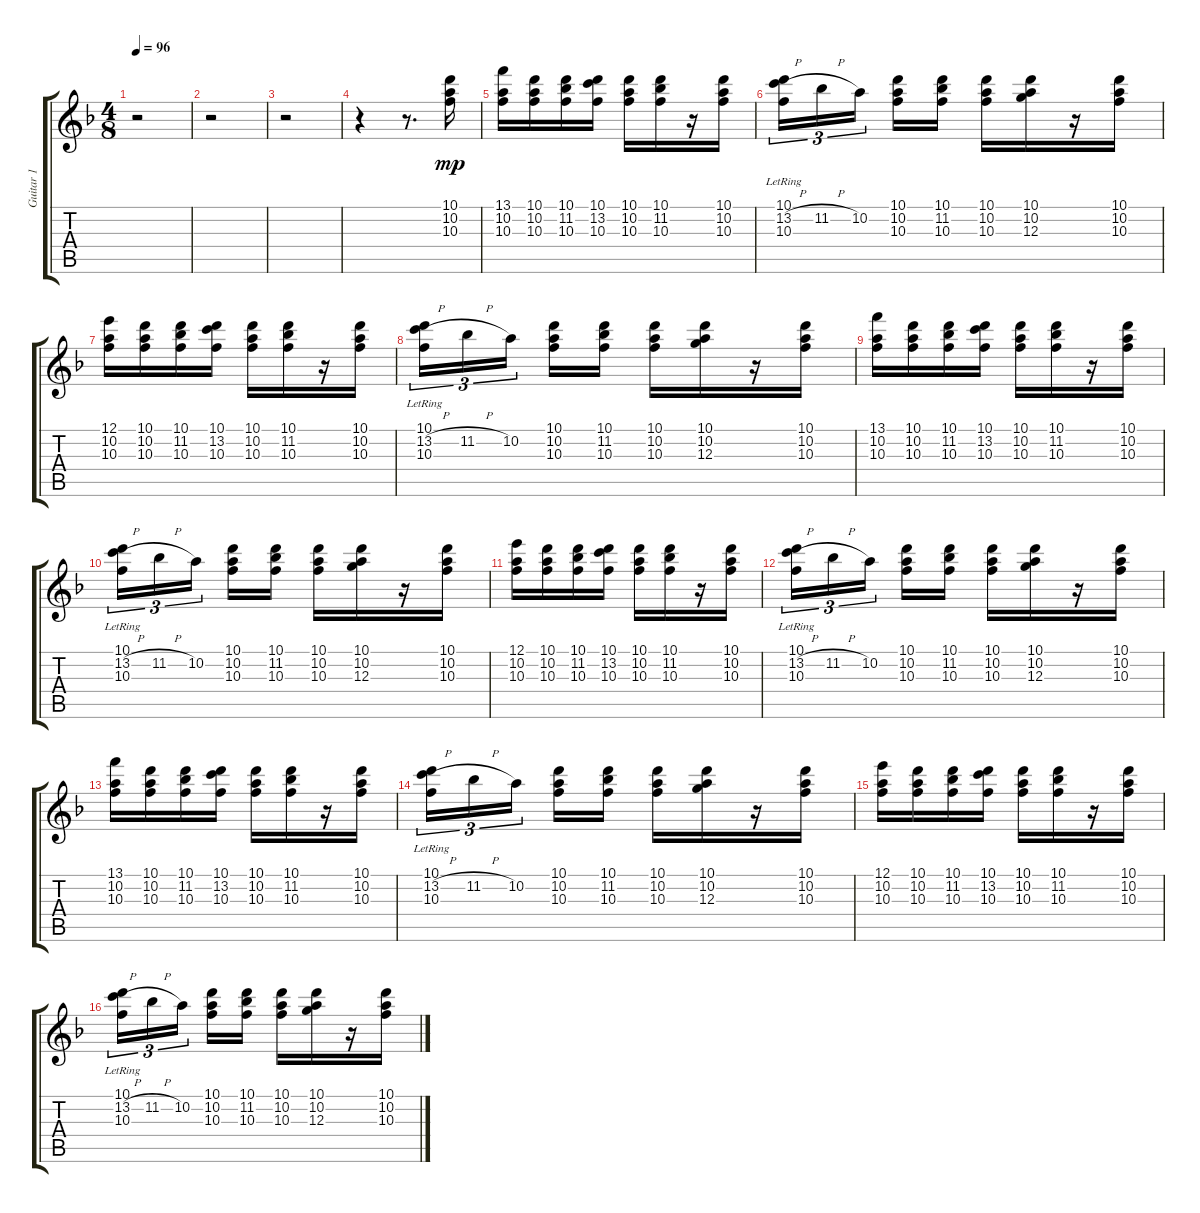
\track ("Guitar 1" "Guitar 1") {instrument distortionguitar}
\staff {score tabs}
\tuning (E4 B3 G3 D3 A2 D2) {hide}
\ts (4 8)
\tempo 96
\clef g2
\ks f
r.2{dy f} |
r.2 |
r.2 |
r.4 r.8{d} (10.1 10.2 10.3).16{dy mp instrument electricguitarclean} |
(13.1 10.2 10.3).16 (10.1 10.2 10.3).16 (10.1 11.2 10.3).16 (10.1 13.2 10.3).16 (10.1 10.2 10.3).16 (10.1 11.2 10.3).16 r.16 (10.1 10.2 10.3).16 |
(10.1{lr} 13.2{h} 10.3{lr}).16{tu (3 2)} 11.2{h}.16{tu (3 2)} 10.2.16{tu (3 2)} (10.1 10.2 10.3).16 (10.1 11.2 10.3).16 (10.1 10.2 10.3).16 (10.1 10.2 12.3).16 r.16 (10.1 10.2 10.3).16 |
(12.1 10.2 10.3).16 (10.1 10.2 10.3).16 (10.1 11.2 10.3).16 (10.1 13.2 10.3).16 (10.1 10.2 10.3).16 (10.1 11.2 10.3).16 r.16 (10.1 10.2 10.3).16 |
(10.1{lr} 13.2{h} 10.3{lr}).16{tu (3 2)} 11.2{h}.16{tu (3 2)} 10.2.16{tu (3 2)} (10.1 10.2 10.3).16 (10.1 11.2 10.3).16 (10.1 10.2 10.3).16 (10.1 10.2 12.3).16 r.16 (10.1 10.2 10.3).16 |
(13.1 10.2 10.3).16 (10.1 10.2 10.3).16 (10.1 11.2 10.3).16 (10.1 13.2 10.3).16 (10.1 10.2 10.3).16 (10.1 11.2 10.3).16 r.16 (10.1 10.2 10.3).16 |
(10.1{lr} 13.2{h} 10.3{lr}).16{tu (3 2)} 11.2{h}.16{tu (3 2)} 10.2.16{tu (3 2)} (10.1 10.2 10.3).16 (10.1 11.2 10.3).16 (10.1 10.2 10.3).16 (10.1 10.2 12.3).16 r.16 (10.1 10.2 10.3).16 |
(12.1 10.2 10.3).16 (10.1 10.2 10.3).16 (10.1 11.2 10.3).16 (10.1 13.2 10.3).16 (10.1 10.2 10.3).16 (10.1 11.2 10.3).16 r.16 (10.1 10.2 10.3).16 |
(10.1{lr} 13.2{h} 10.3{lr}).16{tu (3 2)} 11.2{h}.16{tu (3 2)} 10.2.16{tu (3 2)} (10.1 10.2 10.3).16 (10.1 11.2 10.3).16 (10.1 10.2 10.3).16 (10.1 10.2 12.3).16 r.16 (10.1 10.2 10.3).16 |
(13.1 10.2 10.3).16 (10.1 10.2 10.3).16 (10.1 11.2 10.3).16 (10.1 13.2 10.3).16 (10.1 10.2 10.3).16 (10.1 11.2 10.3).16 r.16 (10.1 10.2 10.3).16 |
(10.1{lr} 13.2{h} 10.3{lr}).16{tu (3 2)} 11.2{h}.16{tu (3 2)} 10.2.16{tu (3 2)} (10.1 10.2 10.3).16 (10.1 11.2 10.3).16 (10.1 10.2 10.3).16 (10.1 10.2 12.3).16 r.16 (10.1 10.2 10.3).16 |
(12.1 10.2 10.3).16 (10.1 10.2 10.3).16 (10.1 11.2 10.3).16 (10.1 13.2 10.3).16 (10.1 10.2 10.3).16 (10.1 11.2 10.3).16 r.16 (10.1 10.2 10.3).16 |
(10.1{lr} 13.2{h} 10.3{lr}).16{tu (3 2)} 11.2{h}.16{tu (3 2)} 10.2.16{tu (3 2)} (10.1 10.2 10.3).16 (10.1 11.2 10.3).16 (10.1 10.2 10.3).16 (10.1 10.2 12.3).16 r.16 (10.1 10.2 10.3).16
